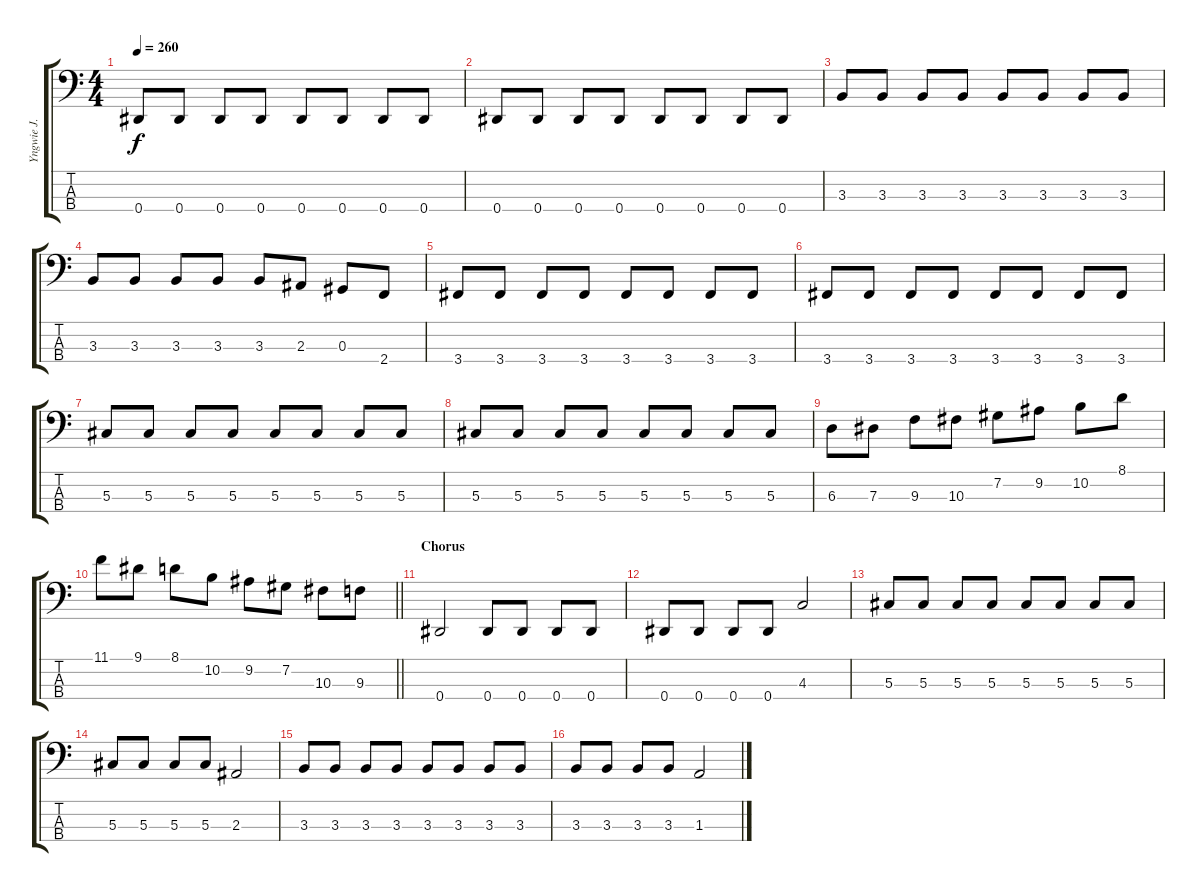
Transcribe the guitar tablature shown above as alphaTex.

\track ("Yngwie J. Malmsteen" "Yngwie J. ") {instrument electricbasspick}
\staff {score tabs}
\tuning (Gb2 Db2 Ab1 Eb1) {hide}
\ts (4 4)
\tempo 260
\clef f4
\ks c
0.4.8{dy f} 0.4.8 0.4.8 0.4.8 0.4.8 0.4.8 0.4.8 0.4.8 |
0.4.8 0.4.8 0.4.8 0.4.8 0.4.8 0.4.8 0.4.8 0.4.8 |
3.3.8 3.3.8 3.3.8 3.3.8 3.3.8 3.3.8 3.3.8 3.3.8 |
3.3.8 3.3.8 3.3.8 3.3.8 3.3.8 2.3.8 0.3.8 2.4.8 |
3.4.8 3.4.8 3.4.8 3.4.8 3.4.8 3.4.8 3.4.8 3.4.8 |
3.4.8 3.4.8 3.4.8 3.4.8 3.4.8 3.4.8 3.4.8 3.4.8 |
5.3.8 5.3.8 5.3.8 5.3.8 5.3.8 5.3.8 5.3.8 5.3.8 |
5.3.8 5.3.8 5.3.8 5.3.8 5.3.8 5.3.8 5.3.8 5.3.8 |
6.3.8 7.3.8 9.3.8 10.3.8 7.2.8 9.2.8 10.2.8 8.1.8 |
\barLineRight lightlight
11.1.8 9.1.8 8.1.8 10.2.8 9.2.8 7.2.8 10.3.8 9.3.8 |
\section ("" "Chorus")
0.4.2 0.4.8 0.4.8 0.4.8 0.4.8 |
0.4.8 0.4.8 0.4.8 0.4.8 4.3.2 |
5.3.8 5.3.8 5.3.8 5.3.8 5.3.8 5.3.8 5.3.8 5.3.8 |
5.3.8 5.3.8 5.3.8 5.3.8 2.3.2 |
3.3.8 3.3.8 3.3.8 3.3.8 3.3.8 3.3.8 3.3.8 3.3.8 |
3.3.8 3.3.8 3.3.8 3.3.8 1.3.2
